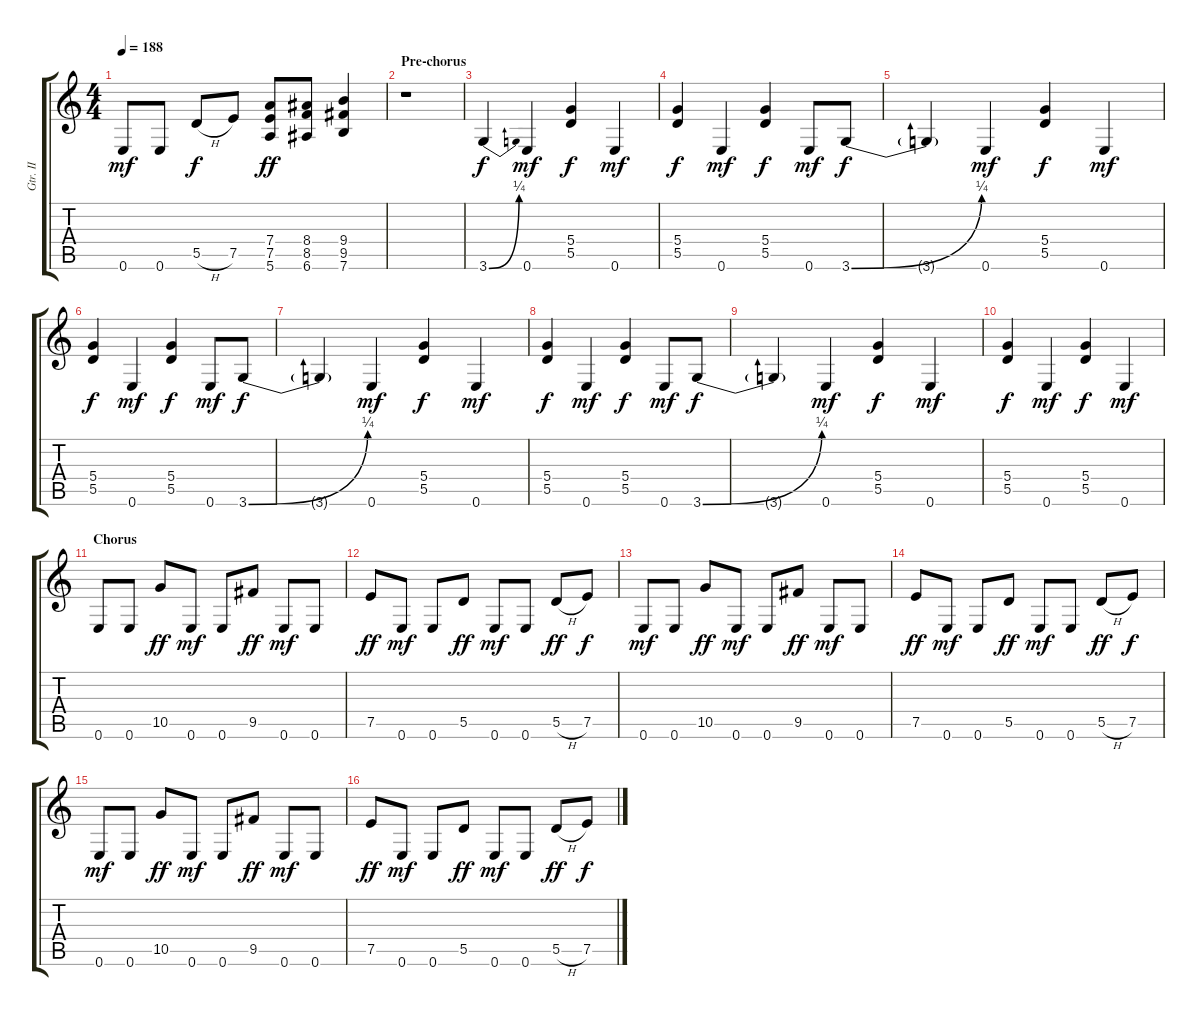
\track ("Gtr. II" "Gtr. II") {instrument overdrivenguitar}
\staff {score tabs}
\tuning (E4 B3 G3 D3 A2 E2) {hide}
\ts (4 4)
\tempo 188
\clef g2
\ks c
0.6.8{dy mf} 0.6.8 5.5{h}.8{dy f} 7.5.8 (7.4 7.5 5.6).8{dy ff} (8.4 8.5 6.6).8 (9.4 9.5 7.6).4 |
\section ("" "Pre-chorus")
r.1 |
3.6{be (bend 0 0 60 1)}.4{dy f} 0.6.4{dy mf} (5.4 5.5).4{dy f} 0.6.4{dy mf} |
(5.4 5.5).4{dy f} 0.6.4{dy mf} (5.4 5.5).4{dy f} 0.6.8{dy mf} 3.6{be (bend 0 0 60 1)}.8{dy f} |
3.6{t}.4 0.6.4{dy mf} (5.4 5.5).4{dy f} 0.6.4{dy mf} |
(5.4 5.5).4{dy f} 0.6.4{dy mf} (5.4 5.5).4{dy f} 0.6.8{dy mf} 3.6{be (bend 0 0 60 1)}.8{dy f} |
3.6{t}.4 0.6.4{dy mf} (5.4 5.5).4{dy f} 0.6.4{dy mf} |
(5.4 5.5).4{dy f} 0.6.4{dy mf} (5.4 5.5).4{dy f} 0.6.8{dy mf} 3.6{be (bend 0 0 60 1)}.8{dy f} |
3.6{t}.4 0.6.4{dy mf} (5.4 5.5).4{dy f} 0.6.4{dy mf} |
(5.4 5.5).4{dy f} 0.6.4{dy mf} (5.4 5.5).4{dy f} 0.6.4{dy mf} |
\section ("" "Chorus")
0.6.8 0.6.8 10.5.8{dy ff} 0.6.8{dy mf} 0.6.8 9.5.8{dy ff} 0.6.8{dy mf} 0.6.8 |
7.5.8{dy ff} 0.6.8{dy mf} 0.6.8 5.5.8{dy ff} 0.6.8{dy mf} 0.6.8 5.5{h}.8{dy ff} 7.5.8{dy f} |
0.6.8{dy mf} 0.6.8 10.5.8{dy ff} 0.6.8{dy mf} 0.6.8 9.5.8{dy ff} 0.6.8{dy mf} 0.6.8 |
7.5.8{dy ff} 0.6.8{dy mf} 0.6.8 5.5.8{dy ff} 0.6.8{dy mf} 0.6.8 5.5{h}.8{dy ff} 7.5.8{dy f} |
0.6.8{dy mf} 0.6.8 10.5.8{dy ff} 0.6.8{dy mf} 0.6.8 9.5.8{dy ff} 0.6.8{dy mf} 0.6.8 |
7.5.8{dy ff} 0.6.8{dy mf} 0.6.8 5.5.8{dy ff} 0.6.8{dy mf} 0.6.8 5.5{h}.8{dy ff} 7.5.8{dy f}
